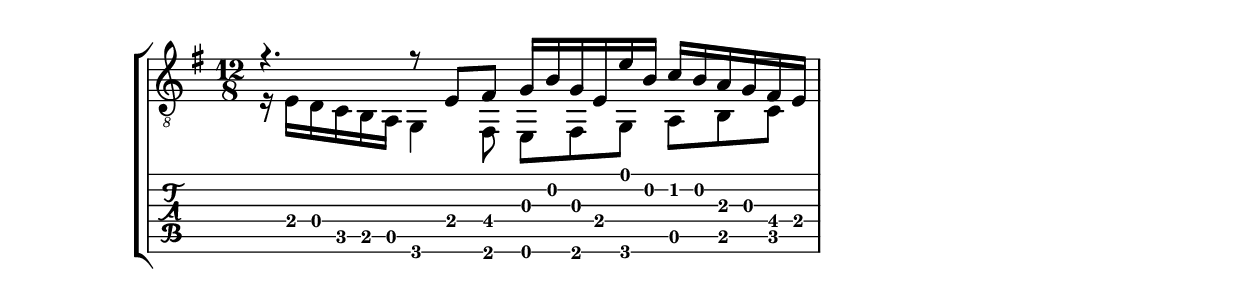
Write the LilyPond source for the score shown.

%% DO NOT EDIT this file manually; it is automatically
%% generated from LSR http://lsr.di.unimi.it
%% Make any changes in LSR itself, or in Documentation/snippets/new/ ,
%% and then run scripts/auxiliar/makelsr.py
%%
%% This file is in the public domain.
\version "2.18.0"

\header {
  lsrtags = "fretted-strings"

  texidoc = "
Polyphony is created the same way in a @code{TabStaff} as in a regular
staff.

"
  doctitle = "Polyphony in tablature"
} % begin verbatim


upper = \relative c' {
  \time 12/8
  \key e \minor
  \voiceOne
  r4. r8 e, fis g16 b g e e' b c b a g fis e
}

lower = \relative c {
  \key e \minor
  \voiceTwo
  r16 e d c b a g4 fis8 e fis g a b c
}

\score {
  <<
    \new StaffGroup = "tab with traditional" <<
      \new Staff = "guitar traditional" <<
        \clef "treble_8"
        \context Voice = "upper" \upper
        \context Voice = "lower" \lower
      >>
      \new TabStaff = "guitar tab" <<
        \context TabVoice = "upper" \upper
        \context TabVoice = "lower" \lower
      >>
    >>
  >>
}
